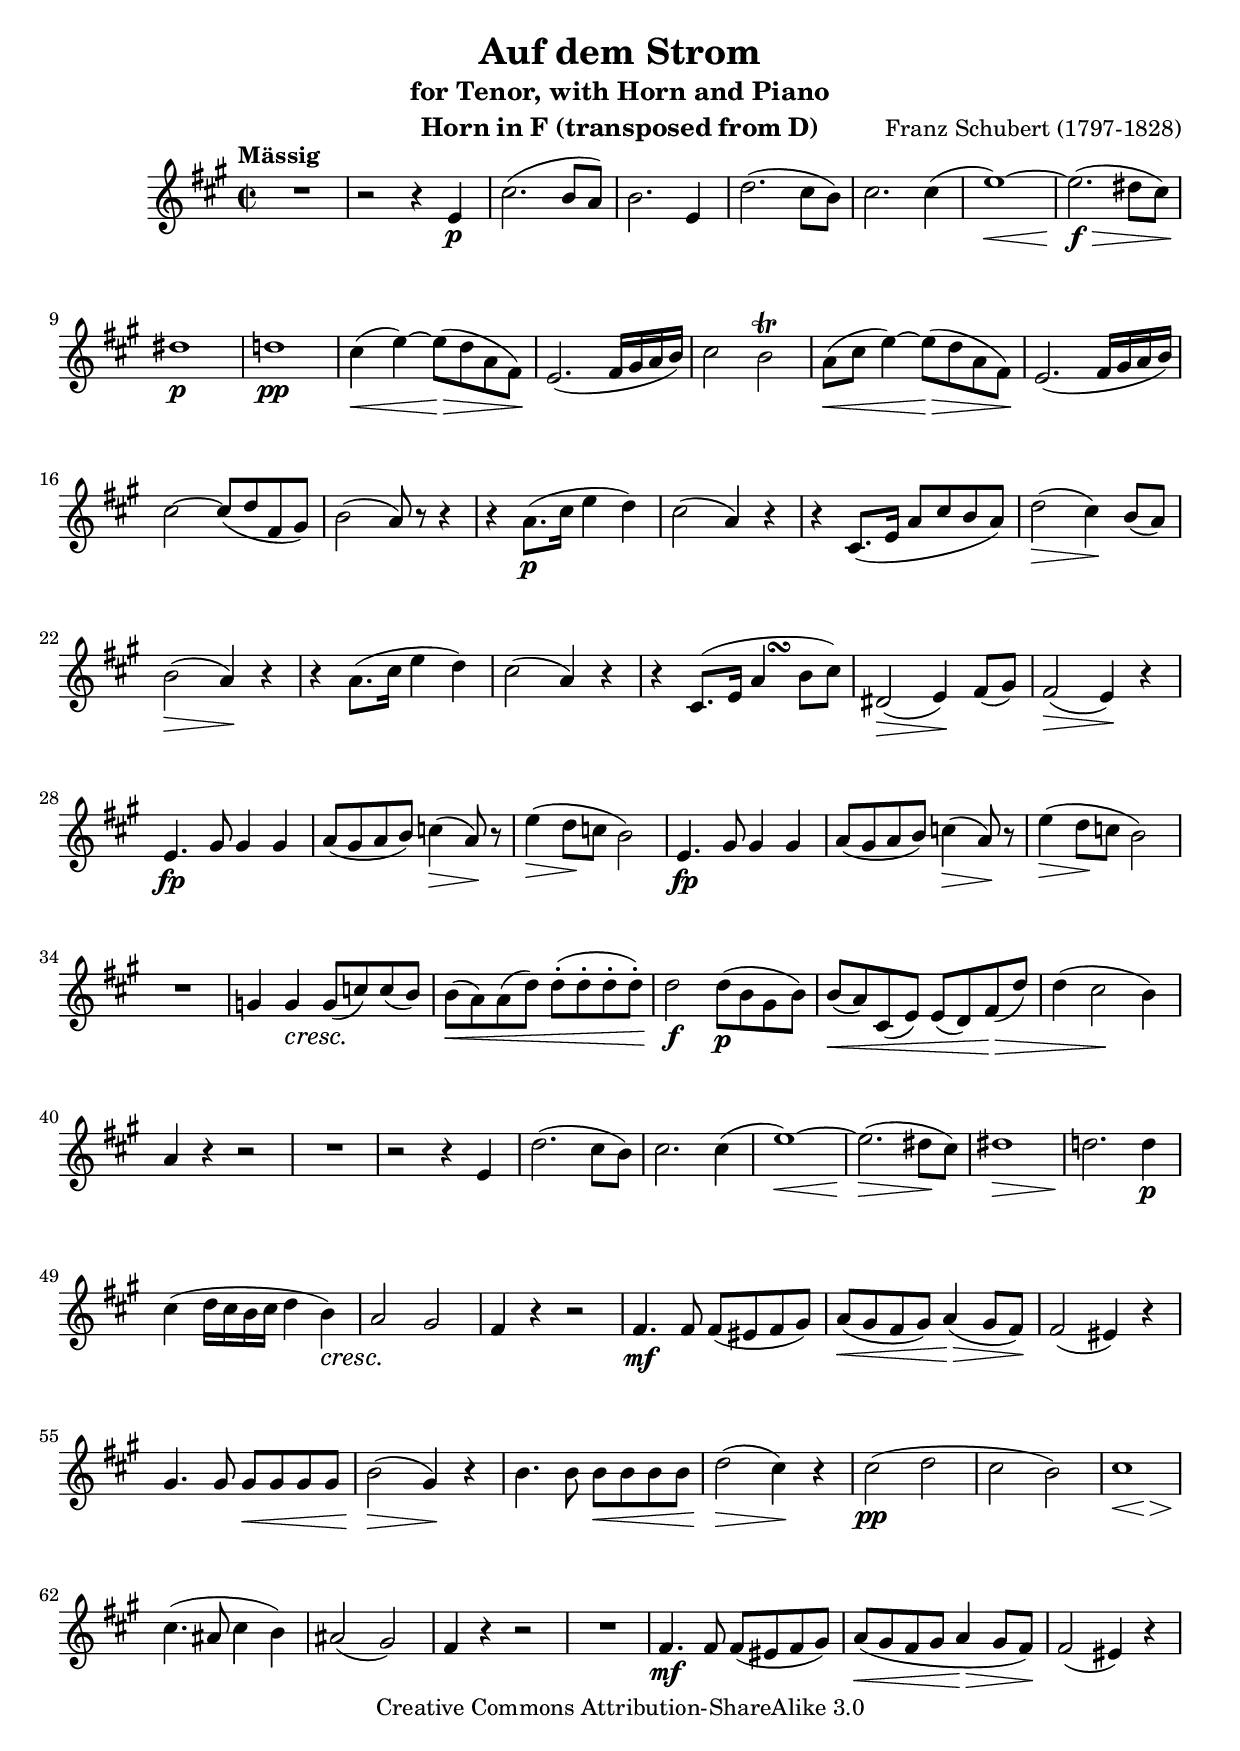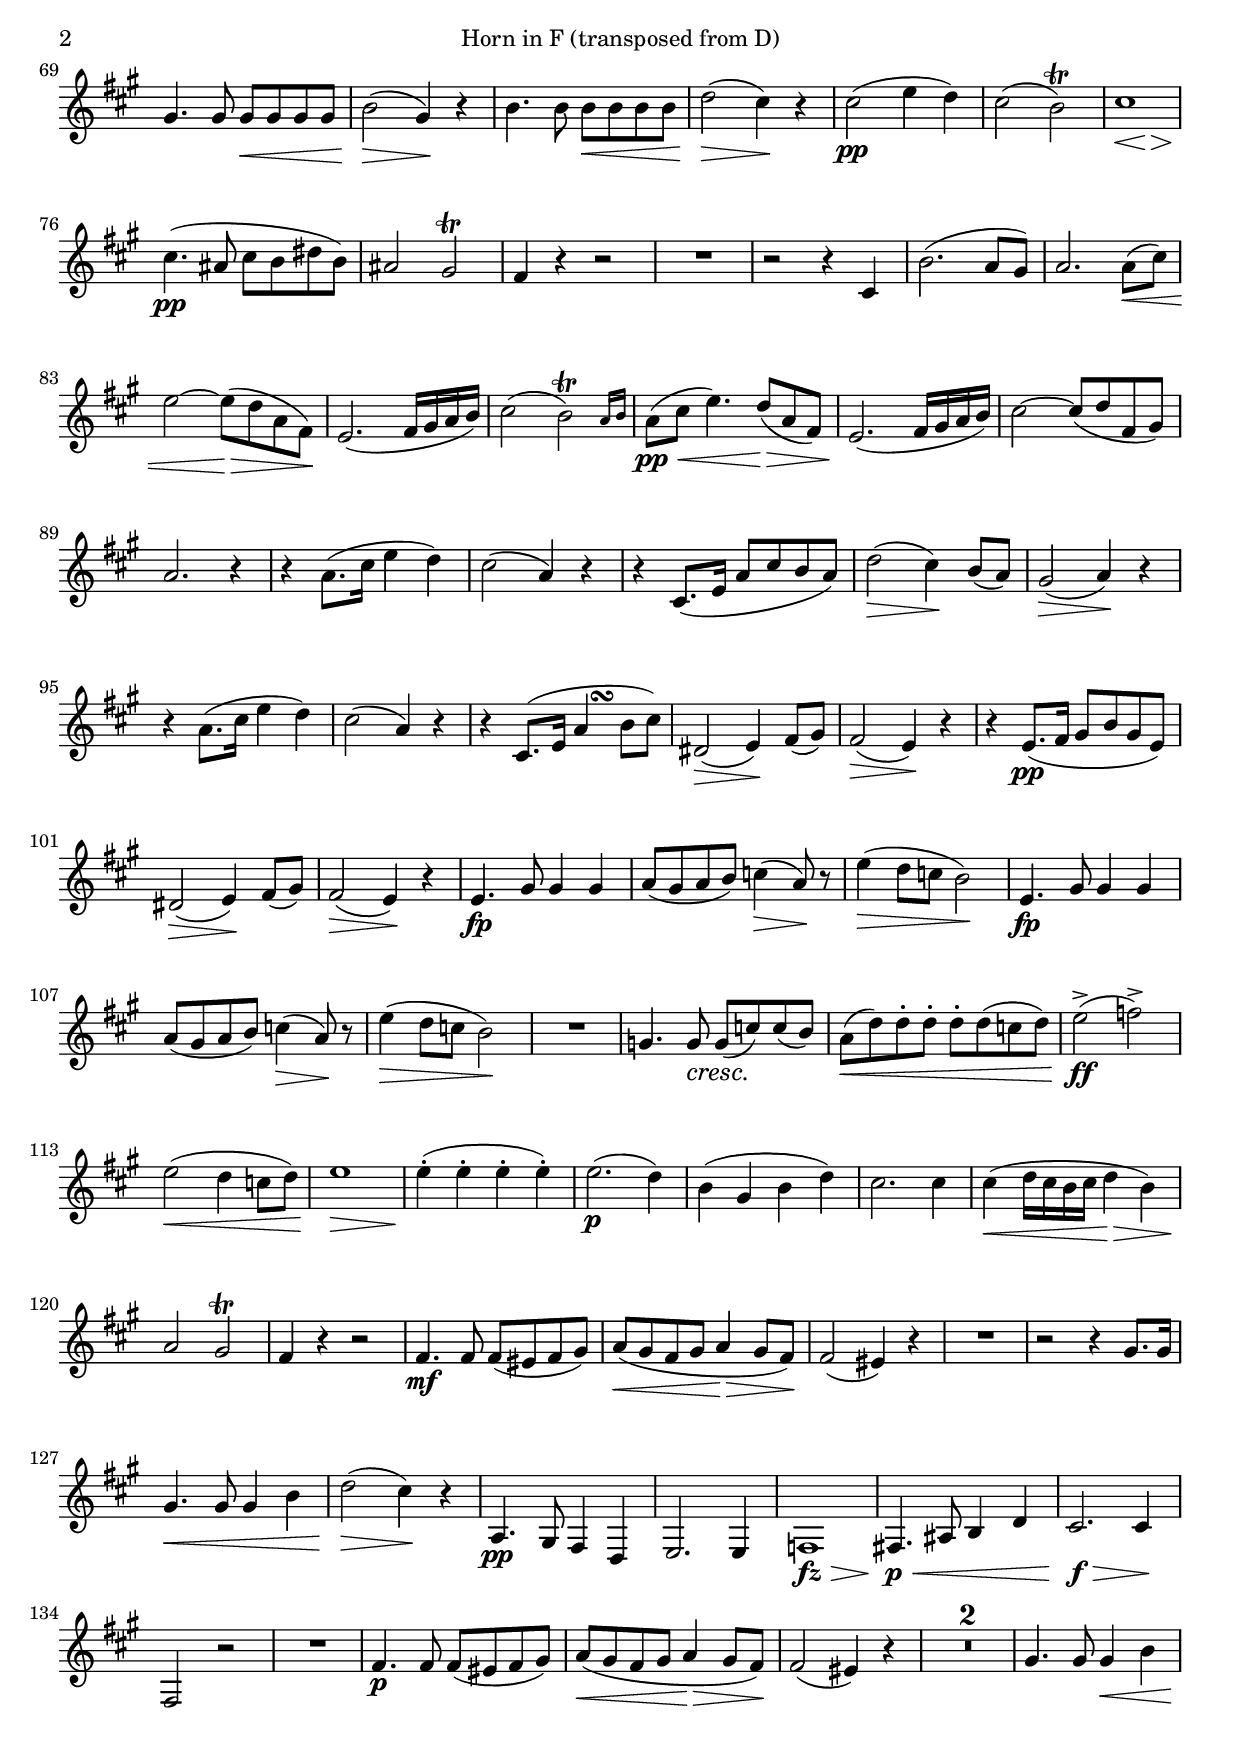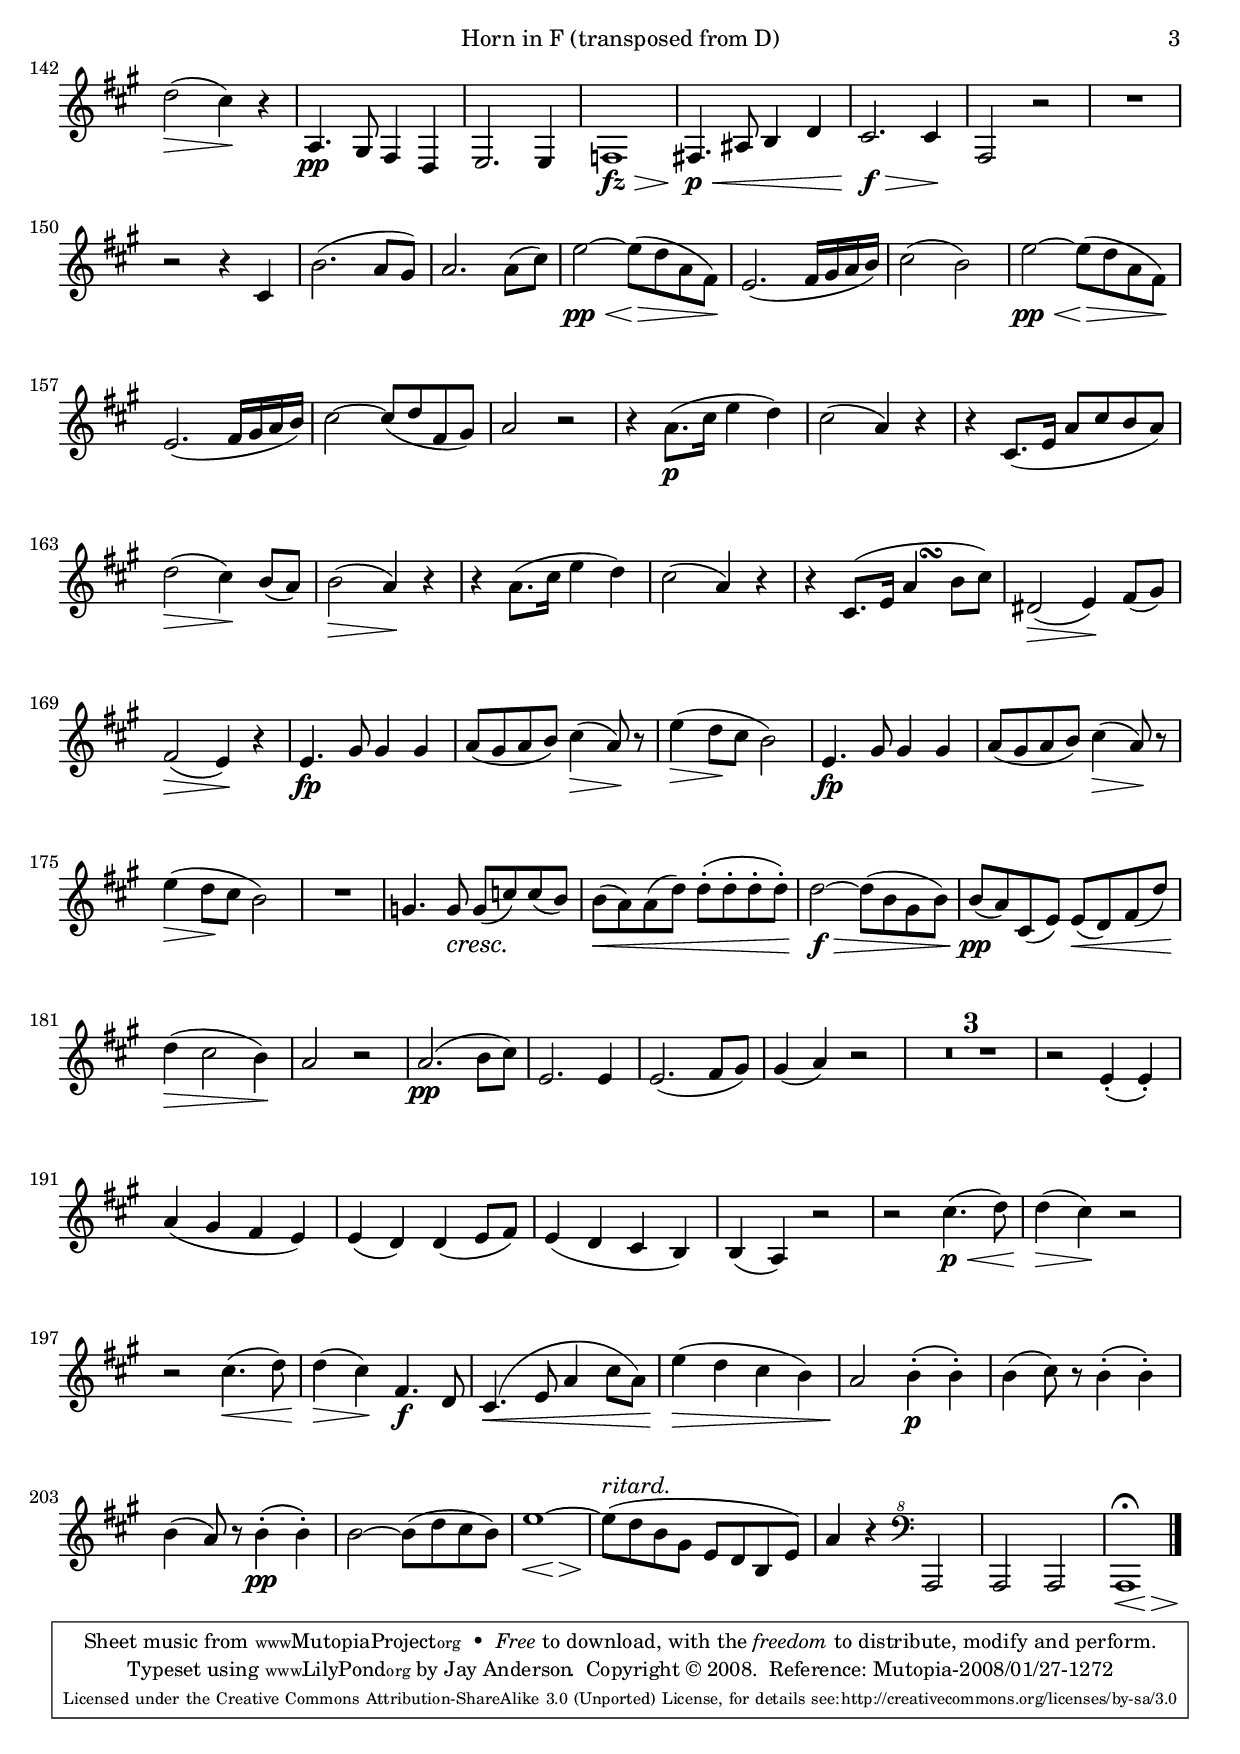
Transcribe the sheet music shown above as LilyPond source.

\version "2.13.49"

\include "defs.ily"
\version "2.13.49"

horn = \relative c''
{
  \transposition e
  R1 |
  r2 r4 g\p |
  e'2.( d8 c) |
  d2. g,4 |
  f'2.( e8 d) |
  e2. e4( |
  g1~)\< |
  g2.(\f\> fis8 e) |
  fis1\p |
  f\pp |
  e4(\< g~) g8(\> f c a)\! |
  g2.( a16 b c d) |
  e2 d\trill |
  c8(\< e g4~) g8(\> f c a)\! |
  g2.( a16 b c d) |
  e2~ e8( f a, b) |
  d2( c8) r r4 |
  r c8.(\p e16 g4 f) |
  e2( c4) r |
  r e,8.( g16 c8 e d c) |
  f2(\> e4)\! d8( c) |
  d2(\> c4)\! r |
  r4 c8.( e16 g4 f) |
  e2( c4) r |
  r e,8.( g16 << c4 {s8 s^\turn} >> d8 e) |
  fis,2(\> g4)\! a8( b) |
  a2(\> g4)\! r |
  \repeat unfold 2
  {
    g4.\fp b8 b4 b |
    c8( b c d) ees4(\> c8)\! r |
    g'4(\> f8\! ees d2) |
  }
  R1 |
  bes4 bes\justCresc bes8( ees) ees( d) |
  d(\< c) c( f) f-.( f-. f-. f-.) |
  f2\f f8(\p d b d) |
  d(\< c) e,( g) g( f) a(\> f') |
  f4( e2\! d4) |
  c4 r r2 |
  R1 |
  r2 r4 g |
  f'2.( e8 d) |
  e2. e4( |
  g1~)\< |
  g2.(\> fis8\! e) |
  fis1\> |
  f2.\! f4\p |
  e( f16 e d e f4 d)\justCresc |
  c2 b |
  a4 r r2 |
  a4.\mf a8 a( gis a b) |
  c(\< b a b) c4(\> b8 a)\! |
  a2( gis4) r |
  b4. b8 b\< b b b |
  d2(\> b4)\! r |
  d4. d8 d\< d d d |
  f2(\> e4)\! r |
  e2(\pp f |
  e d) |
  << e1 {s2\< s\>} >> |
  e4.(\! cis8 e4 d) |
  cis2( b) |
  a4 r r2 |
  R1 |
  a4.\mf a8 a( gis a b) |
  c(\< b a b c4\> b8 a)\! |
  a2( gis4) r |
  b4. b8 b\< b b b |
  d2(\> b4)\! r |
  d4. d8 d\< d d d |
  f2(\> e4)\! r |
  e2(\pp g4 f) |
  e2( d)\trill |
  << e1 {s2\< s\>} >> |
  e4.(\pp cis8 e d fis d) |
  cis2 b\trill |
  a4 r r2 |
  R1 |
  r2 r4 e4 |
  d'2.( c8 b) |
  c2. c8(\< e) |
  g2~ g8(\> f c a)\! |
  g2.( a16 b c d) |
  e2( \afterGrace d)\trill {c16[ d]} |
  c8(\pp\< e g4.) f8(\> c a) |
  g2.(\! a16 b c d) |
  e2~ e8( f a, b) |
  c2. r4 |
  r c8.( e16 g4 f) |
  e2( c4) r |
  r4 e,8.( g16 c8 e d c) |
  f2(\> e4)\! d8( c) |
  b2(\> c4)\! r |
  r c8.( e16 g4 f) |
  e2( c4) r |
  r e,8.( g16 << c4 {s8 s\turn} >> d8 e) |
  fis,2(\> g4)\! a8( b) |
  a2(\> g4)\! r |
  r4 g8.(\pp a16 b8 d b g) |
  fis2(\> g4)\! a8( b) |
  a2(\> g4)\! r |
  \repeat unfold 2
  {
    g4.\fp b8 b4 b |
    c8( b c d) ees4(\> c8)\! r |
    g'4(\> f8 ees d2)\! |
  }
  R1 |
  bes4. bes8\justCresc bes( ees) ees( d) |
  c(\< f) f-. f-. f-. f( ees f) |
  << {g2( aes)} {s4\ff-> s s-> s} >> | %NOTE: decrescendi are written, but accents look better to me here.
  g2(\< f4 ees8 f) |
  g1\> |
  g4-.(\! g-. g-. g-.) |
  g2.(\p f4) |
  d( b d f) |
  e2. e4 e(\< f16 e d e f4\> d) |
  c2\! b\trill |
  a4 r r2 |
  a4.\mf a8 a( gis a b) |
  c(\< b a b c4\> b8 a)\! |
  a2( gis4) r |
  R1 |
  r2 r4 b8. b16 |
  b4.\< b8 b4 d |
  f2(\> e4)\! r |
  c,4.\pp b8 a4 f |
  g2. g4 |
  aes1\fz\> |
  a4.\p\< cis8 d4 f |
  e2.\f\> e4\! |
  a,2 r |
  R1 |
  a'4.\p a8 a( gis a b) |
  c(\< b a b c4\> b8 a)\! |
  a2( gis4) r |
  R1*2 |
  b4. b8 b4\< d |
  f2(\> e4)\! r |
  c,4.\pp b8 a4 f |
  g2. g4 |
  aes1\fz\> |
  a4.\p\< cis8 d4 f |
  e2.\f\> e4\! |
  a,2 r |
  R1 |
  r2 r4 e'4 |
  d'2.( c8 b) |
  c2. c8( e) |
  g2~\pp\< g8(\> f c a)\! |
  g2.( a16 b c d) |
  e2( d) |
  g2~\pp\< g8(\> f c a)\! |
  g2.( a16 b c d) |
  e2~ e8( f a, b) |
  c2 r |
  r4 c8.(\p e16 g4 f) |
  e2( c4) r |
  r e,8.( g16 c8 e d c) |
  f2(\> e4)\! d8( c) |
  d2(\> c4)\! r |
  r4 c8.( e16 g4 f) |
  e2( c4) r |
  r e,8.( g16 << c4 {s8 s^\turn} >> d8 e) |
  fis,2(\> g4)\! a8( b) |
  a2(\> g4)\! r |
  \repeat unfold 2
  {
    g4.\fp b8 b4 b |
    c8( b c d) e4(\> c8)\! r |
    g'4(\> f8\! e d2) |
  }
  R1 |
  bes4. bes8\justCresc bes8( ees) ees( d) |
  d(\< c) c( f) f-.( f-. f-. f-.) |
  f2~\f\> f8( d b d) |
  d(\pp c) e,( g) g(\< f) a( f') |
  f4(\> e2 d4)\! |
  c2 r2 |
  c2.(\pp d8 e) |
  g,2. g4 |
  g2.( a8 b) |
  b4( c) r2 |
  R1*3 |
  r2 g4-.( g-.) |
  c( b a g) |
  g( f) f( g8 a) |
  g4( f e d) |
  d( c) r2 |
  r2 e'4.(\p\< f8) |
  f4(\> e)\! r2 |
  r e4.(\< f8) |
  f4(\> e)\! a,4.\f f8 |
  e4.(\< g8 c4 e8 c) |
  g'4(\> f e d) |
  c2\! d4-.(\p d-.) |
  d4( e8) r d4-.( d-.) |
  d4( c8) r d4-.(\pp d-.) |
  d2~ d8( f e d) |
  << g1~ {s2\< s\>} >> |
  g8(\! f d b g f d g) |
  c4 r \clef "bass^8" c,,2 |
  c c |
  << {c1\fermata} {s2\< s4..\> s16\!} >> |
}


instrument = \markup{Horn in F (transposed from D)}

\include "header.ily"

\score
{
  \new Staff \transpose f d << {\key c \major \horn} \outline >>
}
